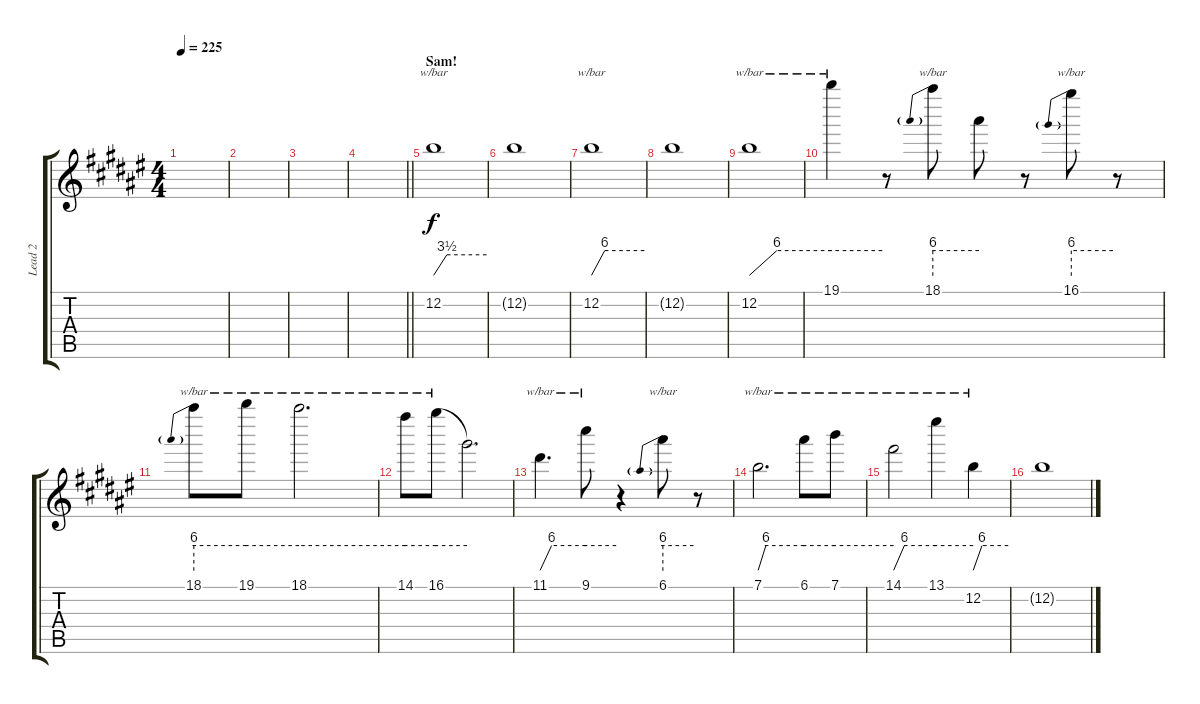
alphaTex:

\track ("Lead 2" "Lead 2") {instrument distortionguitar}
\staff {score tabs}
\tuning (E4 B3 G3 D3 A2 E2) {hide}
\ts (4 4)
\tempo 225
\clef g2
\ks f#
|
|
|
\barLineRight lightlight
|
\section ("" "Sam!")
12.2.1{tbe (custom default 0 0 15 14 60 14) instrument distortionguitar} |
12.2{t}.1 |
12.2.1{tbe (custom default 0 0 15 24 60 24)} |
12.2{t}.1 |
12.2.1{tbe (custom default 0 0 20 24 60 24)} |
19.1.4{tbe (hold default 0 24 60 24)} r.8 18.1.8{tbe (predive default 0 24 60 24)} 18.1{t}.8 r.8 16.1.8{tbe (predive default 0 24 60 24)} r.8 |
18.1.8{tbe (predive default 0 24 60 24)} 19.1.8{tbe (hold default 0 24 60 24)} 18.1.2{d tbe (hold default 0 24 60 24)} |
14.1.8{tbe (hold default 0 24 60 24)} 16.1.8{tbe (hold default 0 24 60 24)} 16.1{t}.2{d} |
11.1.4{d tbe (custom default 0 0 15 24 60 24)} 9.1.8{tbe (hold default 0 24 60 24)} r.4 6.1.8{tbe (predive default 0 24 60 24)} r.8 |
7.1.2{d tbe (custom default 0 0 10 24 60 24)} 6.1.8{tbe (hold default 0 24 60 24)} 7.1.8{tbe (hold default 0 24 60 24)} |
14.1.2{tbe (custom default 0 0 15 24 60 24)} 13.1.4{tbe (hold default 0 24 60 24)} 12.2.4{tbe (custom default 0 0 15 24 60 24)} |
12.2{t}.1
